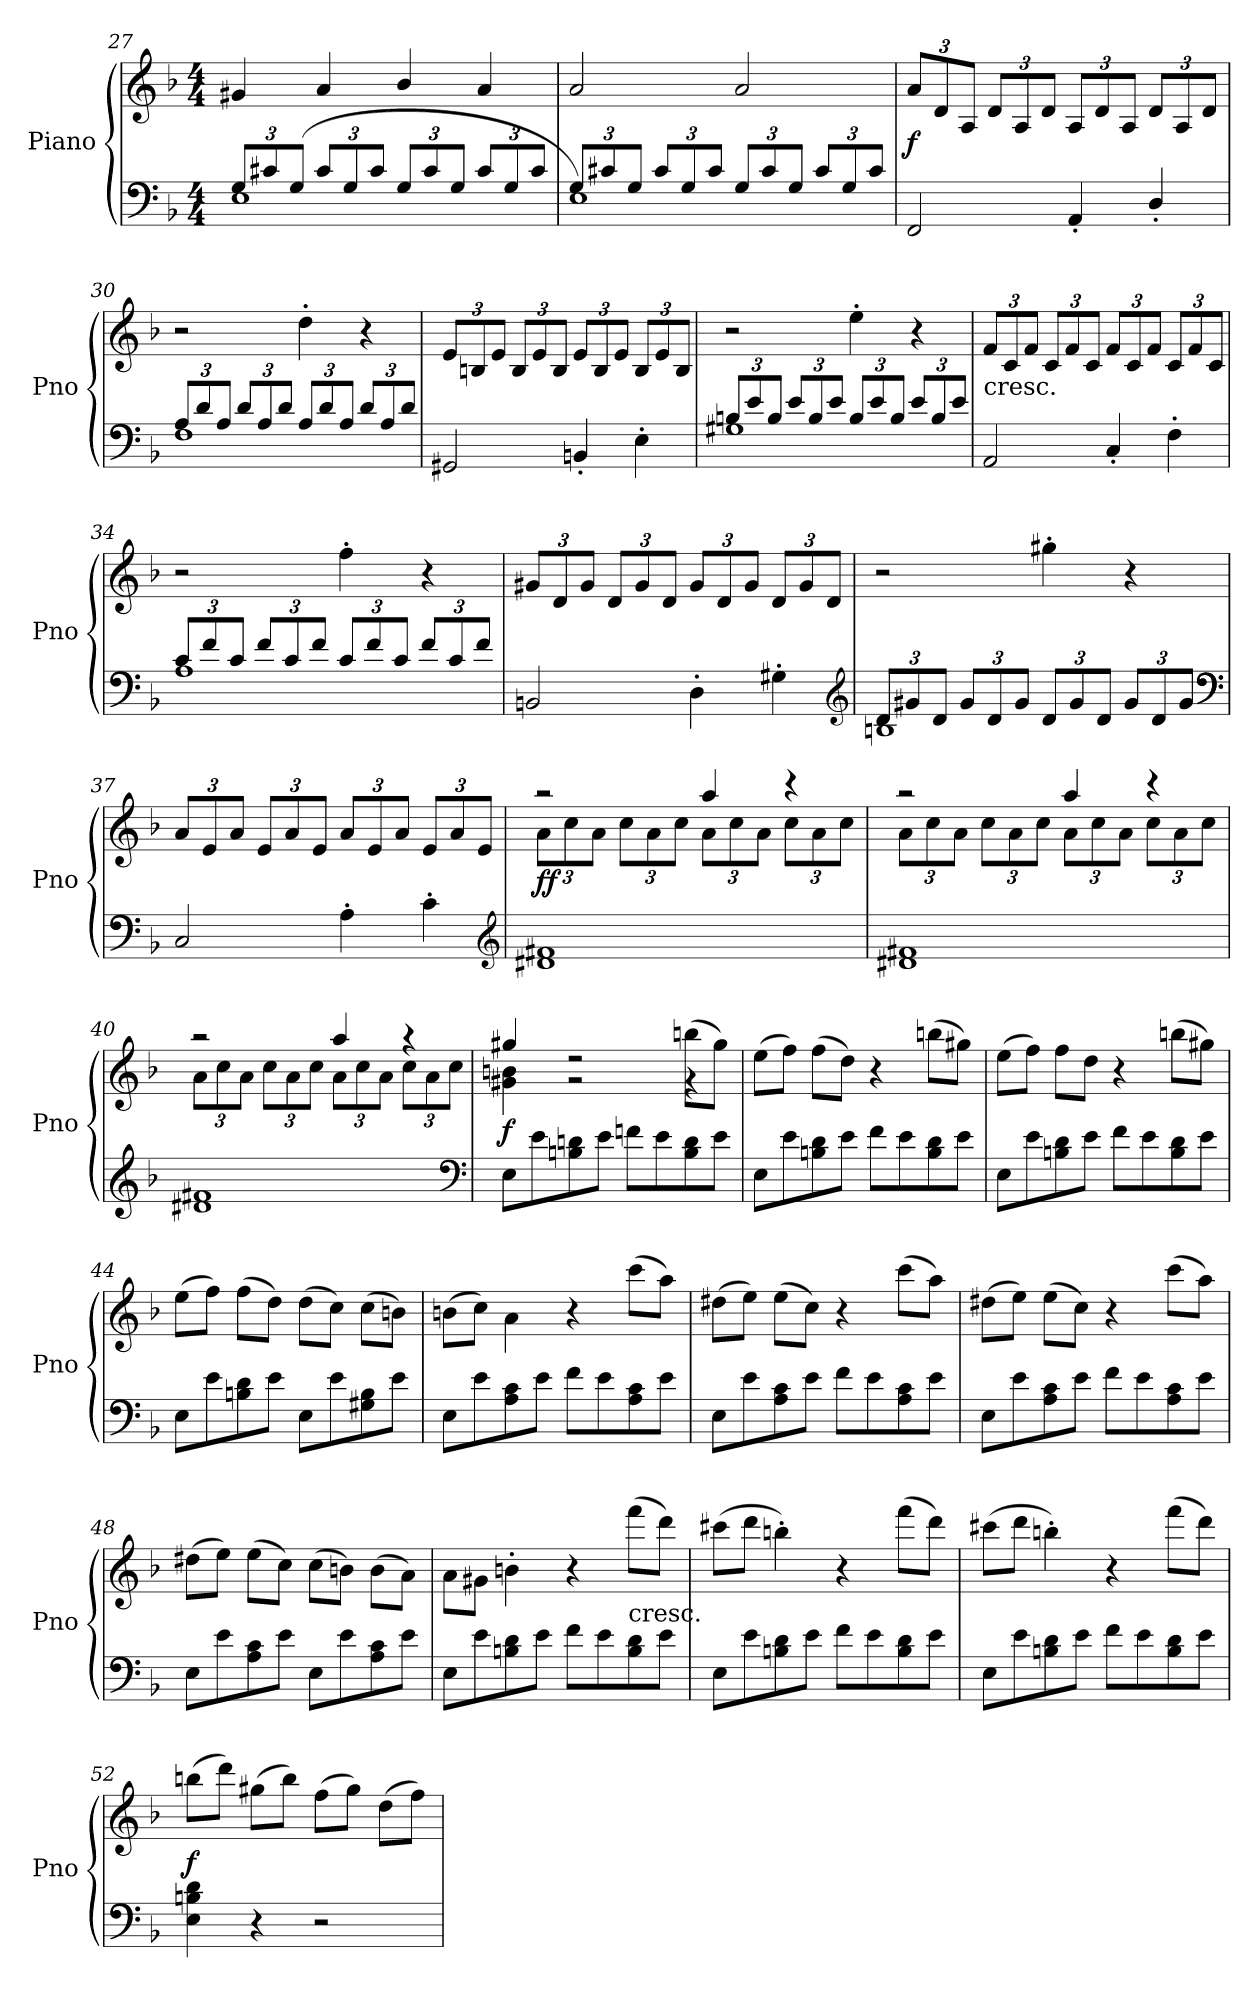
**kern	**kern	**dynam
*part1	*part1	*part1
*staff2	*staff1	*staff1/2
*I"Piano	*	*
*I'Pno	*	*
*clefF4	*clefG2	*
*k[b-]	*k[b-]	*
*d:	*d:	*
*M4/4	*M4/4	*
=27	=27	=27
*^	*	*
12G/L	1E	4g#X/	.
12c#X/	.	.	.
(12G/J	.	.	.
12c#/L	.	4a/	.
12G/	.	.	.
12c#/J	.	.	.
12G/L	.	4b-/	.
12c#/	.	.	.
12G/J	.	.	.
12c#/L	.	4a/	.
12G/	.	.	.
12c#/J	.	.	.
=28	=28	=28	=28
12G/L	1E)	2a/	.
12c#X/	.	.	.
12G/J	.	.	.
12c#/L	.	.	.
12G/	.	.	.
12c#/J	.	.	.
12G/L	.	2a/	.
12c#/	.	.	.
12G/J	.	.	.
12c#/L	.	.	.
12G/	.	.	.
12c#/J	.	.	.
*v	*v	*	*
=29	=29	=29
2FF/	12a/L	f
.	12d/	.
.	12A/J	.
.	12d/L	.
.	12A/	.
.	12d/J	.
4AA'/	12A/L	.
.	12d/	.
.	12A/J	.
4D'/	12d/L	.
.	12A/	.
.	12d/J	.
=30	=30	=30
*^	*	*
12A/L	1F	2r	.
12d/	.	.	.
12A/J	.	.	.
12d/L	.	.	.
12A/	.	.	.
12d/J	.	.	.
12A/L	.	4dd'\	.
12d/	.	.	.
12A/J	.	.	.
12d/L	.	4r	.
12A/	.	.	.
12d/J	.	.	.
*v	*v	*	*
=31	=31	=31
2GG#X/	12e/L	.
.	12Bn/	.
.	12e/J	.
.	12B/L	.
.	12e/	.
.	12B/J	.
4BBn'/	12e/L	.
.	12B/	.
.	12e/J	.
4E'\	12B/L	.
.	12e/	.
.	12B/J	.
=32	=32	=32
*^	*	*
12Bn/L	1G#X	2r	.
12e/	.	.	.
12B/J	.	.	.
12e/L	.	.	.
12B/	.	.	.
12e/J	.	.	.
12B/L	.	4ee'\	.
12e/	.	.	.
12B/J	.	.	.
12e/L	.	4r	.
12B/	.	.	.
12e/J	.	.	.
*v	*v	*	*
=33	=33	=33
!	!LO:TX:c:t=cresc.	!
2AA/	12f/L	.
.	12c/	.
.	12f/J	.
.	12c/L	.
.	12f/	.
.	12c/J	.
4C'/	12f/L	.
.	12c/	.
.	12f/J	.
4F'\	12c/L	.
.	12f/	.
.	12c/J	.
=34	=34	=34
*^	*	*
12c/L	1A	2r	.
12f/	.	.	.
12c/J	.	.	.
12f/L	.	.	.
12c/	.	.	.
12f/J	.	.	.
12c/L	.	4ff'\	.
12f/	.	.	.
12c/J	.	.	.
12f/L	.	4r	.
12c/	.	.	.
12f/J	.	.	.
*v	*v	*	*
=35	=35	=35
2BBn/	12g#X/L	.
.	12d/	.
.	12g#/J	.
.	12d/L	.
.	12g#/	.
.	12d/J	.
4D'\	12g#/L	.
.	12d/	.
.	12g#/J	.
4G#X'\	12d/L	.
.	12g#/	.
.	12d/J	.
*clefG2	*	*
=36	=36	=36
*^	*	*
12d/L	1Bn	2r	.
12g#X/	.	.	.
12d/J	.	.	.
12g#/L	.	.	.
12d/	.	.	.
12g#/J	.	.	.
12d/L	.	4gg#X'\	.
12g#/	.	.	.
12d/J	.	.	.
12g#/L	.	4r	.
12d/	.	.	.
12g#/J	.	.	.
*v	*v	*	*
*clefF4	*	*
=37	=37	=37
2C/	12a/L	.
.	12e/	.
.	12a/J	.
.	12e/L	.
.	12a/	.
.	12e/J	.
4A'\	12a/L	.
.	12e/	.
.	12a/J	.
4c'\	12e/L	.
.	12a/	.
.	12e/J	.
*clefG2	*	*
=38	=38	=38
*	*^	*
1d#X 1f#X	2r	12a\L	ff
.	.	12cc\	.
.	.	12a\J	.
.	.	12cc\L	.
.	.	12a\	.
.	.	12cc\J	.
.	4aa/	12a\L	.
.	.	12cc\	.
.	.	12a\J	.
.	4r	12cc\L	.
.	.	12a\	.
.	.	12cc\J	.
=39	=39	=39	=39
1d#X 1f#X	2r	12a\L	.
.	.	12cc\	.
.	.	12a\J	.
.	.	12cc\L	.
.	.	12a\	.
.	.	12cc\J	.
.	4aa/	12a\L	.
.	.	12cc\	.
.	.	12a\J	.
.	4r	12cc\L	.
.	.	12a\	.
.	.	12cc\J	.
=40	=40	=40	=40
1d#X 1f#X	2r	12a\L	.
.	.	12cc\	.
.	.	12a\J	.
.	.	12cc\L	.
.	.	12a\	.
.	.	12cc\J	.
.	4aa/	12a\L	.
.	.	12cc\	.
.	.	12a\J	.
.	4r	12cc\L	.
.	.	12a\	.
.	.	12cc\J	.
*clefF4	*	*	*
=41	=41	=41	=41
8E\L	4g#X\ 4bn\	4gg#X/	f
8e\	.	.	.
8Bn\ 8dn\	2r	2r	.
8e\J	.	.	.
8fn\L	.	.	.
8e\	.	.	.
8B\ 8d\	(8bbn\L	4r	.
8e\J	8gg#\J)	.	.
*	*v	*v	*
=42	=42	=42
8E\L	(8ee\L	.
8e\	8ff\J)	.
8Bn\ 8d\	(8ff\L	.
8e\J	8dd\J)	.
8f\L	4r	.
8e\	.	.
8B\ 8d\	(8bbn\L	.
8e\J	8gg#X\J)	.
=43	=43	=43
8E\L	(8ee\L	.
8e\	8ff\J)	.
8Bn\ 8d\	8ff\L	.
8e\J	8dd\J	.
8f\L	4r	.
8e\	.	.
8B\ 8d\	(8bbn\L	.
8e\J	8gg#X\J)	.
=44	=44	=44
8E\L	(8ee\L	.
8e\	8ff\J)	.
8Bn\ 8d\	(8ff\L	.
8e\J	8dd\J)	.
8E\L	(8dd\L	.
8e\	8cc\J)	.
8G#X\ 8B\	(8cc\L	.
8e\J	8bn\J)	.
=45	=45	=45
8E\L	(8bn\L	.
8e\	8cc\J)	.
8A\ 8c\	4a\	.
8e\J	.	.
8f\L	4r	.
8e\	.	.
8A\ 8c\	(8ccc\L	.
8e\J	8aa\J)	.
=46	=46	=46
8E\L	(8dd#X\L	.
8e\	8ee\J)	.
8A\ 8c\	(8ee\L	.
8e\J	8cc\J)	.
8f\L	4r	.
8e\	.	.
8A\ 8c\	(8ccc\L	.
8e\J	8aa\J)	.
=47	=47	=47
8E\L	(8dd#X\L	.
8e\	8ee\J)	.
8A\ 8c\	(8ee\L	.
8e\J	8cc\J)	.
8f\L	4r	.
8e\	.	.
8A\ 8c\	(8ccc\L	.
8e\J	8aa\J)	.
=48	=48	=48
8E\L	(8dd#X\L	.
8e\	8ee\J)	.
8A\ 8c\	(8ee\L	.
8e\J	8cc\J)	.
8E\L	(8cc\L	.
8e\	8bn\J)	.
8A\ 8c\	(8b\L	.
8e\J	8a\J)	.
=49	=49	=49
8E\L	8a\L	.
8e\	8g#X\J	.
8Bn\ 8d\	4bn'\	.
8e\J	.	.
8f\L	4r	.
8e\	.	.
!	!LO:TX:c:t=cresc.	!
8B\ 8d\	(8fff\L	.
8e\J	8ddd\J)	.
=50	=50	=50
8E\L	(8ccc#X\L	.
8e\	8ddd\J	.
8Bn\ 8d\	4bbn'\)	.
8e\J	.	.
8f\L	4r	.
8e\	.	.
8B\ 8d\	(8fff\L	.
8e\J	8ddd\J)	.
=51	=51	=51
8E\L	(8ccc#X\L	.
8e\	8ddd\J	.
8Bn\ 8d\	4bbn'\)	.
8e\J	.	.
8f\L	4r	.
8e\	.	.
8B\ 8d\	(8fff\L	.
8e\J	8ddd\J)	.
=52	=52	=52
4E\ 4Bn\ 4d\	(8bbn\L	f
.	8ddd\J)	.
4r	(8gg#X\L	.
.	8bb\J)	.
2r	(8ff\L	.
.	8gg#\J)	.
.	(8dd\L	.
.	8ff\J)	.
=	=	=
*-	*-	*-
